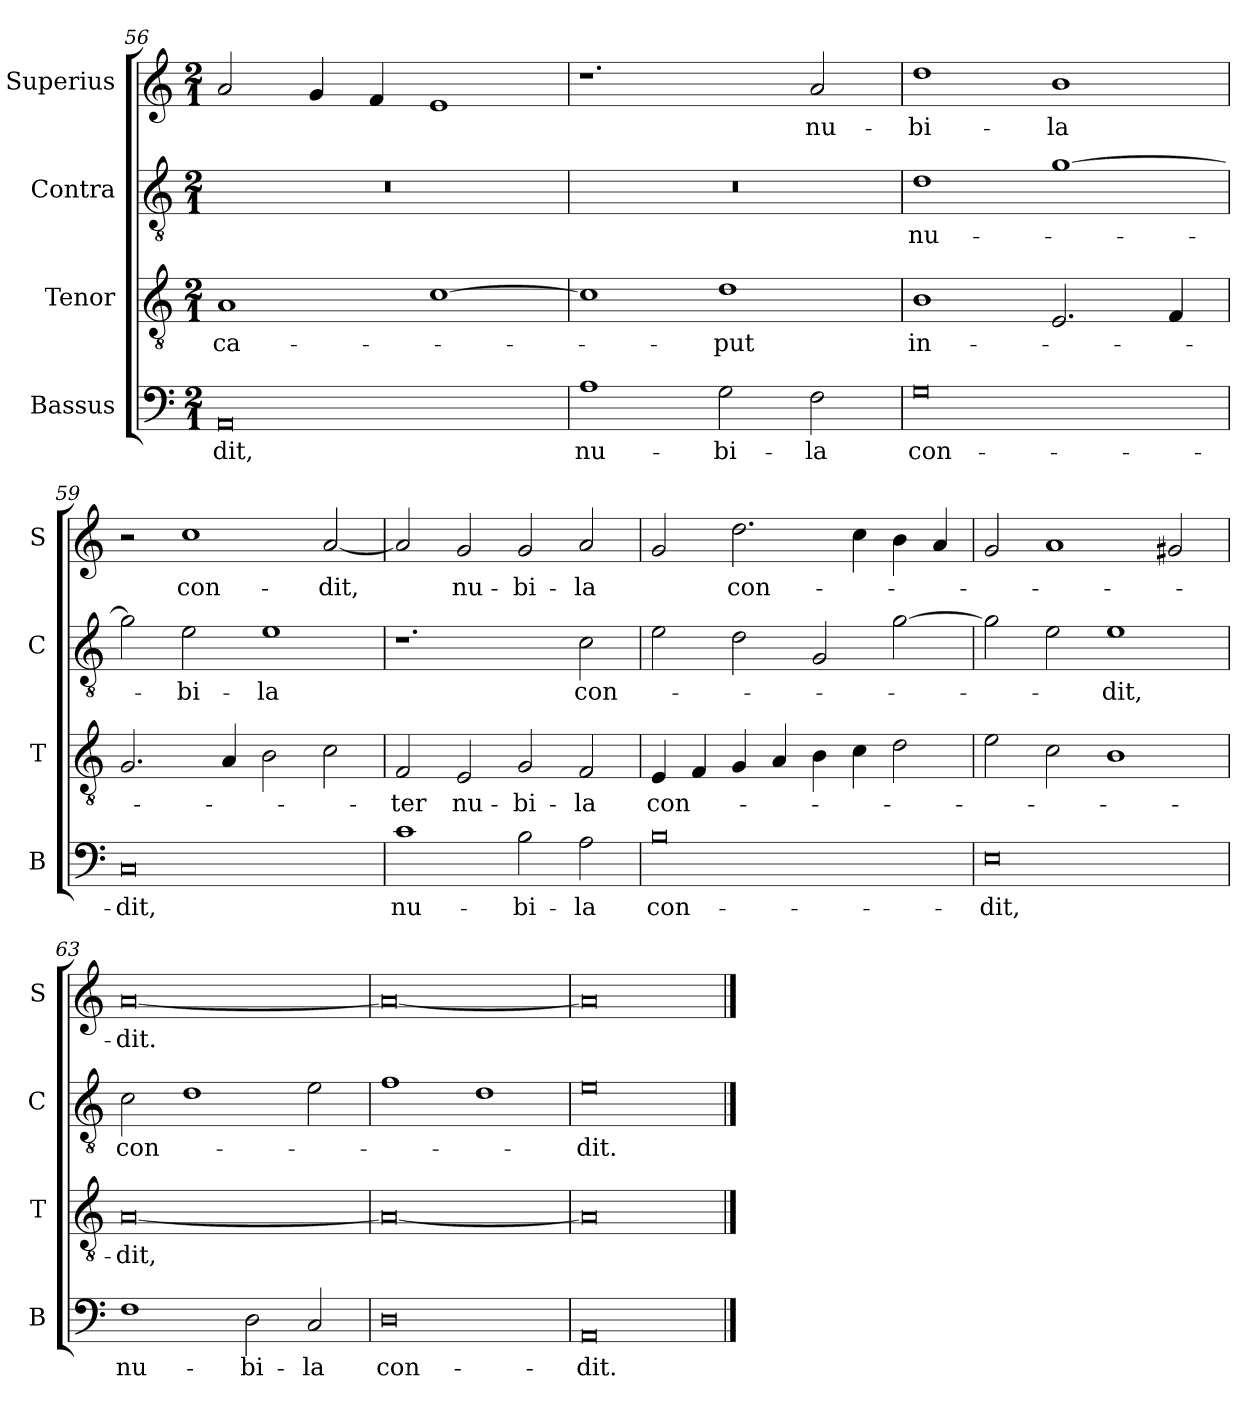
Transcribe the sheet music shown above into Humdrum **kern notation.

**kern	**text	**kern	**text	**kern	**text	**kern	**text
*part4	*part4	*part3	*part3	*part2	*part2	*part1	*part1
*staff4	*staff4	*staff3	*staff3	*staff2	*staff2	*staff1	*staff1
*I"Bassus	*	*I"Tenor	*	*I"Contra	*	*I"Superius	*
*I'B	*	*I'T	*	*I'C	*	*I'S	*
*clefF4	*	*clefGv2	*	*clefGv2	*	*clefG2	*
*k[]	*	*k[]	*	*k[]	*	*k[]	*
*M2/1	*	*M2/1	*	*M2/1	*	*M2/1	*
=56	=56	=56	=56	=56	=56	=56	=56
0AA	-dit,	1A	ca-	0r	.	2a	.
.	.	.	.	.	.	4g	.
.	.	.	.	.	.	4f	.
.	.	[1c	.	.	.	1e	.
=57	=57	=57	=57	=57	=57	=57	=57
1A	nu-	1c]	.	0r	.	1.r	.
2G	-bi-	1d	-put	.	.	.	.
2F	-la	.	.	.	.	2a	nu-
=58	=58	=58	=58	=58	=58	=58	=58
0G	con-	1B	in-	1d	nu-	1dd	-bi-
.	.	2.E	.	[1g	.	1b	-la
.	.	4F	.	.	.	.	.
=59	=59	=59	=59	=59	=59	=59	=59
0C	-dit,	2.G	.	2g]	.	2r	.
.	.	.	.	2e	-bi-	1cc	con-
.	.	4A	.	.	.	.	.
.	.	2B	.	1e	-la	.	.
.	.	2c	.	.	.	[2a	-dit,
=60	=60	=60	=60	=60	=60	=60	=60
1c	nu-	2F	-ter	1.r	.	2a]	.
.	.	2E	nu-	.	.	2g	nu-
2B	-bi-	2G	-bi-	.	.	2g	-bi-
2A	-la	2F	-la	2c	con-	2a	-la
=61	=61	=61	=61	=61	=61	=61	=61
0B	con-	4E	con-	2e	.	2g	.
.	.	4F	.	.	.	.	.
.	.	4G	.	2d	.	2.dd	con-
.	.	4A	.	.	.	.	.
.	.	4B	.	2G	.	.	.
.	.	4c	.	.	.	4cc	.
.	.	2d	.	[2g	.	4b	.
.	.	.	.	.	.	4a	.
=62	=62	=62	=62	=62	=62	=62	=62
0E	-dit,	2e	.	2g]	.	2g	.
.	.	2c	.	2e	.	1a	.
.	.	1B	.	1e	-dit,	.	.
.	.	.	.	.	.	2g#X	.
=63	=63	=63	=63	=63	=63	=63	=63
1F	nu-	[0A	-dit,	2c	con-	[0a	-dit.
.	.	.	.	1d	.	.	.
2D	-bi-	.	.	.	.	.	.
2C	-la	.	.	2e	.	.	.
=64	=64	=64	=64	=64	=64	=64	=64
0D	con-	0A_	.	1f	.	0a_	.
.	.	.	.	1d	.	.	.
=65	=65	=65	=65	=65	=65	=65	=65
0AA	-dit.	0A]	.	0e	-dit.	0a]	.
==	==	==	==	==	==	==	==
*-	*-	*-	*-	*-	*-	*-	*-
